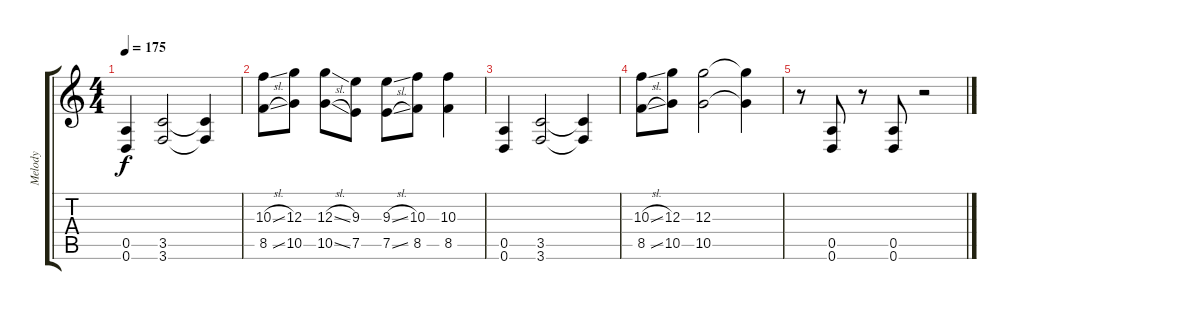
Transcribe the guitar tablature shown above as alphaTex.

\track ("Melody" "Melody") {instrument distortionguitar}
\staff {score tabs}
\tuning (E4 B3 G3 D3 A2 D2) {hide}
\ts (4 4)
\tempo 175
\clef g2
\ks c
(0.5 0.6).4{dy f} (3.5 3.6).2 (3.5{t} 3.6{t}).4 |
(10.3{sl} 8.5{sl}).8 (12.3 10.5).8 (12.3{sl} 10.5{sl}).8 (9.3 7.5).8 (9.3{sl} 7.5{sl}).8 (10.3 8.5).8 (10.3 8.5).4 |
(0.5 0.6).4 (3.5 3.6).2 (3.5{t} 3.6{t}).4 |
(10.3{sl} 8.5{sl}).8 (12.3 10.5).8 (12.3 10.5).2 (12.3{t} 10.5{t}).4 |
r.8 (0.5 0.6).8 r.8 (0.5 0.6).8 r.2
